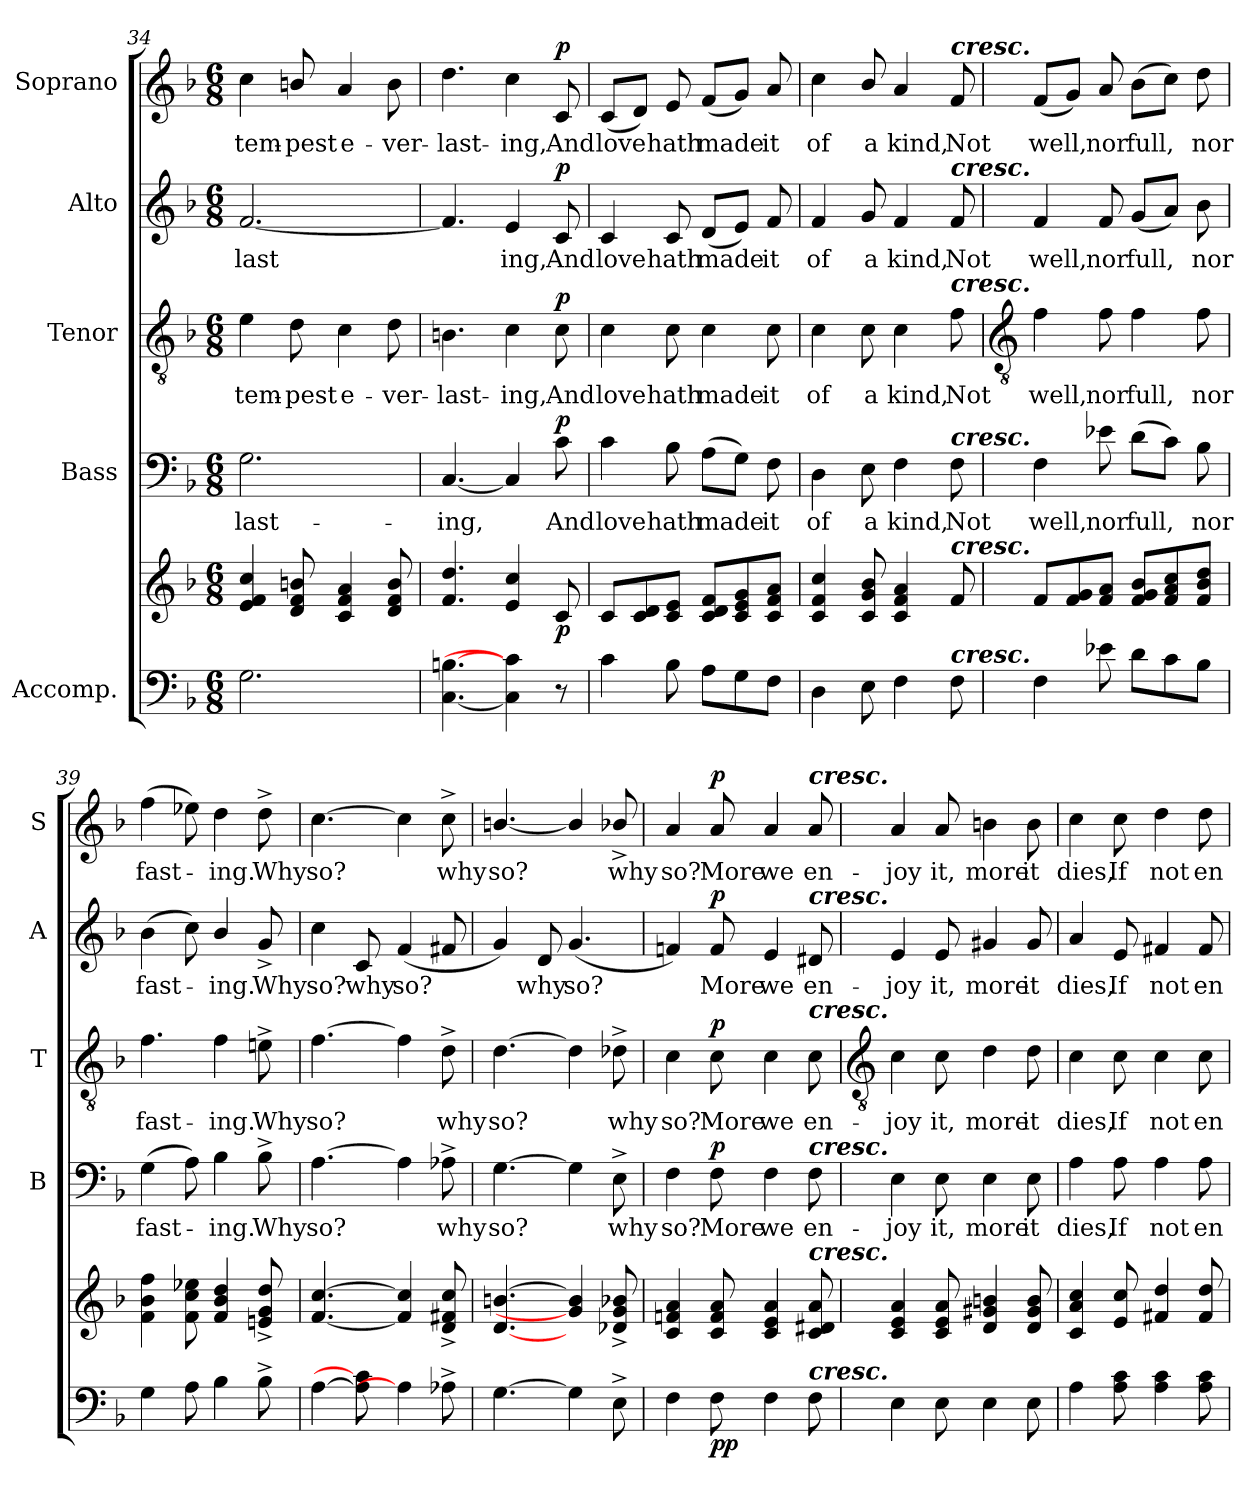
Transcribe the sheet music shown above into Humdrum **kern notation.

**kern	**kern	**dynam	**kern	**text	**dynam	**kern	**text	**dynam	**kern	**text	**dynam	**kern	**text	**dynam
*part5	*part5	*part5	*part4	*part4	*part4	*part3	*part3	*part3	*part2	*part2	*part2	*part1	*part1	*part1
*staff6	*staff5	*staff5/6	*staff4	*staff4	*staff4	*staff3	*staff3	*staff3	*staff2	*staff2	*staff2	*staff1	*staff1	*staff1
*I"Accomp.	*	*	*I"Bass	*	*	*I"Tenor	*	*	*I"Alto	*	*	*I"Soprano	*	*
*	*	*	*I'B	*	*	*I'T	*	*	*I'A	*	*	*I'S	*	*
*clefF4	*clefG2	*	*clefF4	*	*	*clefGv2	*	*	*clefG2	*	*	*clefG2	*	*
*k[b-]	*k[b-]	*	*k[b-]	*	*	*k[b-]	*	*	*k[b-]	*	*	*k[b-]	*	*
*F:	*F:	*	*F:	*	*	*F:	*	*	*F:	*	*	*F:	*	*
*M6/8	*M6/8	*	*M6/8	*	*	*M6/8	*	*	*M6/8	*	*	*M6/8	*	*
=34	=34	=34	=34	=34	=34	=34	=34	=34	=34	=34	=34	=34	=34	=34
!	!	!	!	!LO:LY:b	!	!	!LO:LY:b	!	!	!LO:LY:b	!	!	!LO:LY:b	!
2.G	4e 4f 4cc	.	2.G	-last-	.	4e	tem-	.	[2.f	-last	.	4cc	tem-	.
!	!	!	!	!	!	!	!LO:LY:b	!	!	!	!	!	!LO:LY:b	!
.	8d/ 8f/ 8bn/	.	.	.	.	8d	-pest	.	.	.	.	8bn/	-pest	.
!	!	!	!	!	!	!	!LO:LY:b	!	!	!	!	!	!LO:LY:b	!
.	4c 4f 4a	.	.	.	.	4c	e-	.	.	.	.	4a	e-	.
!	!	!	!	!	!	!	!LO:LY:b	!	!	!	!	!	!LO:LY:b	!
.	8d 8f 8b	.	.	.	.	8d	-ver-	.	.	.	.	8b	-ver-	.
=35	=35	=35	=35	=35	=35	=35	=35	=35	=35	=35	=35	=35	=35	=35
!	!	!	!	!LO:LY:b	!	!	!LO:LY:b	!	!	!	!	!	!LO:LY:b	!
[4.C [4.Bn	4.f 4.dd	.	[4.C	-ing,	.	4.Bn	-last-	.	4.f]	.	.	4.dd	-last-	.
!	!	!	!	!	!	!	!LO:LY:b	!	!	!LO:LY:b	!	!	!LO:LY:b	!
4C] 4c]	4e 4cc	.	4C]	.	.	4c	-ing,	.	4e	ing,	.	4cc	-ing,	.
!	!	!LO:DY:b	!	!LO:LY:b	!LO:DY:b	!	!LO:LY:b	!LO:DY:b	!	!LO:LY:b	!LO:DY:b	!	!LO:LY:b	!LO:DY:b
8r	8c	p	8c	And	p	8c	And	p	8c	And	p	8c	And	p
=36	=36	=36	=36	=36	=36	=36	=36	=36	=36	=36	=36	=36	=36	=36
!	!	!	!	!LO:LY:b	!	!	!LO:LY:b	!	!	!LO:LY:b	!	!	!LO:LY:b	!
4c	8cL	.	4c	love	.	4c	love	.	4c	love	.	(<8cL	love	.
.	8c 8d	.	.	.	.	.	.	.	.	.	.	8dJ)	.	.
!	!	!	!	!LO:LY:b	!	!	!LO:LY:b	!	!	!LO:LY:b	!	!	!LO:LY:b	!
8B-	8c 8eJ	.	8B-	hath	.	8c	hath	.	8c	hath	.	8e	hath	.
!	!	!	!	!LO:LY:b	!	!	!LO:LY:b	!	!	!LO:LY:b	!	!	!LO:LY:b	!
8AL	8c 8d 8fL	.	(>8AL	made	.	4c	made	.	(<8dL	made	.	(<8fL	made	.
8G	8c 8e 8g	.	8GJ)	.	.	.	.	.	8eJ)	.	.	8gJ)	.	.
!	!	!	!	!LO:LY:b	!	!	!LO:LY:b	!	!	!LO:LY:b	!	!	!LO:LY:b	!
8FJ	8c 8f 8aJ	.	8F	it	.	8c	it	.	8f	it	.	8a	it	.
=37	=37	=37	=37	=37	=37	=37	=37	=37	=37	=37	=37	=37	=37	=37
!	!	!	!	!LO:LY:b	!	!	!LO:LY:b	!	!	!LO:LY:b	!	!	!LO:LY:b	!
4D	4c 4f 4cc	.	4D	of	.	4c	of	.	4f	of	.	4cc	of	.
!	!	!	!	!LO:LY:b	!	!	!LO:LY:b	!	!	!LO:LY:b	!	!	!LO:LY:b	!
8E	8c/ 8g/ 8b-/	.	8E	a	.	8c	a	.	8g	a	.	8b-/	a	.
!	!	!	!	!LO:LY:b	!	!	!LO:LY:b	!	!	!LO:LY:b	!	!	!LO:LY:b	!
4F	4c 4f 4a	.	4F	kind,	.	4c	kind,	.	4f	kind,	.	4a	kind,	.
!	!	!	!	!	!	!	!	!	!	!	!	!LO:TX:a:Bi:t=cresc.	!	!
!	!	!	!	!	!	!	!	!	!LO:TX:a:Bi:t=cresc.	!	!	!	!	!
!	!	!	!	!	!	!LO:TX:a:Bi:t=cresc.	!	!	!	!	!	!	!	!
!	!	!	!LO:TX:a:Bi:t=cresc.	!	!	!	!	!	!	!	!	!	!	!
!	!LO:TX:a:Bi:t=cresc.	!	!	!	!	!	!	!	!	!	!	!	!	!
!LO:TX:a:Bi:t=cresc.	!	!	!	!	!	!	!	!	!	!	!	!	!	!
!	!	!	!	!LO:LY:b	!	!	!LO:LY:b	!	!	!LO:LY:b	!	!	!LO:LY:b	!
8F	8f	.	8F	Not	.	8f	Not	.	8f	Not	.	8f	Not	.
!!LO:LB:g=z
=38	=38	=38	=38	=38	=38	=38	=38	=38	=38	=38	=38	=38	=38	=38
*	*	*	*	*	*	*clefGv2	*	*	*	*	*	*	*	*
!	!	!	!	!LO:LY:b	!	!	!LO:LY:b	!	!	!LO:LY:b	!	!	!LO:LY:b	!
4F	8fL	.	4F	well,	.	4f	well,	.	4f	well,	.	(<8fL	well,	.
.	8f 8g	.	.	.	.	.	.	.	.	.	.	8gJ)	.	.
!	!	!	!	!LO:LY:b	!	!	!LO:LY:b	!	!	!LO:LY:b	!	!	!LO:LY:b	!
8e-X	8f 8aJ	.	8e-X	nor	.	8f	nor	.	8f	nor	.	8a	nor	.
!	!	!	!	!LO:LY:b	!	!	!LO:LY:b	!	!	!LO:LY:b	!	!	!LO:LY:b	!
8dL	8f 8g 8b-L	.	(>8dL	full,	.	4f	full,	.	(<8gL	full,	.	(>8b-L	full,	.
8c	8f 8a 8cc	.	8cJ)	.	.	.	.	.	8aJ)	.	.	8ccJ)	.	.
!	!	!	!	!LO:LY:b	!	!	!LO:LY:b	!	!	!LO:LY:b	!	!	!LO:LY:b	!
8B-J	8f 8b- 8ddJ	.	8B-	nor	.	8f	nor	.	8b-	nor	.	8dd	nor	.
=39	=39	=39	=39	=39	=39	=39	=39	=39	=39	=39	=39	=39	=39	=39
!	!	!	!	!LO:LY:b	!	!	!LO:LY:b	!	!	!LO:LY:b	!	!	!LO:LY:b	!
4G	4f 4b- 4ff	.	(>4G	fast-	.	4.f	fast-	.	(>4b-	fast-	.	(>4ff	fast-	.
8A	8f 8cc 8ee-X	.	8A)	.	.	.	.	.	8cc)	.	.	8ee-X)	.	.
!	!	!	!	!LO:LY:b	!	!	!LO:LY:b	!	!	!LO:LY:b	!	!	!LO:LY:b	!
4B-	4f 4b- 4dd	.	4B-	ing.	.	4f	-ing.	.	4b-/	ing.	.	4dd	ing.	.
!	!	!	!	!LO:LY:b	!	!	!LO:LY:b	!	!	!LO:LY:b	!	!	!LO:LY:b	!
8B-^	8en^ 8g^ 8dd^	.	8B-^	Why	.	8en^	Why	.	8g^	Why	.	8dd^	Why	.
=40	=40	=40	=40	=40	=40	=40	=40	=40	=40	=40	=40	=40	=40	=40
!	!	!	!	!LO:LY:b	!	!	!LO:LY:b	!	!	!LO:LY:b	!	!	!LO:LY:b	!
[4A	[4.f [4.cc	.	[4.A	so?	.	[4.f	so?	.	4cc	so?	.	[4.cc	so?	.
!	!	!	!	!	!	!	!	!	!	!LO:LY:b	!	!	!	!
8A] 8c]	.	.	.	.	.	.	.	.	8c	why	.	.	.	.
!	!	!	!	!	!	!	!	!	!	!LO:LY:b	!	!	!	!
4A]	4f] 4cc]	.	4A]	.	.	4f]	.	.	(<4f	so?	.	4cc]	.	.
!	!	!	!	!LO:LY:b	!	!	!LO:LY:b	!	!	!	!	!	!LO:LY:b	!
8A-X^	8d^ 8f#X^ 8cc^	.	8A-X^	why	.	8d^	why	.	8f#X	.	.	8cc^	why	.
=41	=41	=41	=41	=41	=41	=41	=41	=41	=41	=41	=41	=41	=41	=41
!	!	!	!	!LO:LY:b	!	!	!LO:LY:b	!	!	!	!	!	!LO:LY:b	!
[4.G	[4.d/ [4.bn/	.	[4.G	so?	.	[4.d	so?	.	4g)	.	.	[4.bn/	so?	.
!	!	!	!	!	!	!	!	!	!	!LO:LY:b	!	!	!	!
.	.	.	.	.	.	.	.	.	8d	why	.	.	.	.
!	!	!	!	!	!	!	!	!	!	!LO:LY:b	!	!	!	!
4G]	4g/] 4b/]	.	4G]	.	.	4d]	.	.	(<4.g	so?	.	4b/]	.	.
!	!	!	!	!LO:LY:b	!	!	!LO:LY:b	!	!	!	!	!	!LO:LY:b	!
8E^	8d-X/^ 8g/^ 8b-X/^	.	8E^	why	.	8d-X^	why	.	.	.	.	8b-X^/	why	.
=42	=42	=42	=42	=42	=42	=42	=42	=42	=42	=42	=42	=42	=42	=42
!	!	!	!	!LO:LY:b	!	!	!LO:LY:b	!	!	!	!	!	!LO:LY:b	!
4F	4c 4fn 4a	.	4F	so?	.	4c	so?	.	4fn)	.	.	4a	so?	.
!	!	!LO:DY:b=2	!	!LO:LY:b	!	!	!LO:LY:b	!	!	!LO:LY:b	!	!	!LO:LY:b	!
!	!	!LO:DY:n=1:b	!	!	!LO:DY:b	!	!	!LO:DY:b	!	!	!LO:DY:b	!	!	!LO:DY:b
8F	8c 8f 8a	p p	8F	More	p	8c	More	p	8f	More	p	8a	More	p
!	!	!	!	!LO:LY:b	!	!	!LO:LY:b	!	!	!LO:LY:b	!	!	!LO:LY:b	!
4F	4c 4e 4a	.	4F	we	.	4c	we	.	4e	we	.	4a	we	.
!	!	!	!	!	!	!	!	!	!	!	!	!LO:TX:a:Bi:t=cresc.	!	!
!	!	!	!	!	!	!	!	!	!LO:TX:a:Bi:t=cresc.	!	!	!	!	!
!	!	!	!	!	!	!LO:TX:a:Bi:t=cresc.	!	!	!	!	!	!	!	!
!	!	!	!LO:TX:a:Bi:t=cresc.	!	!	!	!	!	!	!	!	!	!	!
!	!LO:TX:a:Bi:t=cresc.	!	!	!	!	!	!	!	!	!	!	!	!	!
!LO:TX:a:Bi:t=cresc.	!	!	!	!	!	!	!	!	!	!	!	!	!	!
!	!	!	!	!LO:LY:b	!	!	!LO:LY:b	!	!	!LO:LY:b	!	!	!LO:LY:b	!
8F	8c 8d#X 8a	.	8F	en-	.	8c	en-	.	8d#X	en-	.	8a	en-	.
!!LO:LB:g=z
=43	=43	=43	=43	=43	=43	=43	=43	=43	=43	=43	=43	=43	=43	=43
*	*	*	*	*	*	*clefGv2	*	*	*	*	*	*	*	*
!	!	!	!	!LO:LY:b	!	!	!LO:LY:b	!	!	!LO:LY:b	!	!	!LO:LY:b	!
4E	4c 4e 4a	.	4E	-joy	.	4c	-joy	.	4e	-joy	.	4a	-joy	.
!	!	!	!	!LO:LY:b	!	!	!LO:LY:b	!	!	!LO:LY:b	!	!	!LO:LY:b	!
8E	8c 8e 8a	.	8E	it,	.	8c	it,	.	8e	it,	.	8a	it,	.
!	!	!	!	!LO:LY:b	!	!	!LO:LY:b	!	!	!LO:LY:b	!	!	!LO:LY:b	!
4E	4d 4g#X 4bn	.	4E	more	.	4d	more	.	4g#X	more	.	4bn	more	.
!	!	!	!	!LO:LY:b	!	!	!LO:LY:b	!	!	!LO:LY:b	!	!	!LO:LY:b	!
8E	8d 8g# 8b	.	8E	it	.	8d	it	.	8g#	it	.	8b	it	.
=44	=44	=44	=44	=44	=44	=44	=44	=44	=44	=44	=44	=44	=44	=44
!	!	!	!	!LO:LY:b	!	!	!LO:LY:b	!	!	!LO:LY:b	!	!	!LO:LY:b	!
4A	4c 4a 4cc	.	4A	dies,	.	4c	dies,	.	4a	dies,	.	4cc	dies,	.
!	!	!	!	!LO:LY:b	!	!	!LO:LY:b	!	!	!LO:LY:b	!	!	!LO:LY:b	!
8A 8c	8e 8cc	.	8A	If	.	8c	If	.	8e	If	.	8cc	If	.
!	!	!	!	!LO:LY:b	!	!	!LO:LY:b	!	!	!LO:LY:b	!	!	!LO:LY:b	!
4A 4c	4f#X 4dd	.	4A	not	.	4c	not	.	4f#X	not	.	4dd	not	.
!	!	!	!	!LO:LY:b	!	!	!LO:LY:b	!	!	!LO:LY:b	!	!	!LO:LY:b	!
8A 8c	8f# 8dd	.	8A	en-	.	8c	en-	.	8f#	en-	.	8dd	en-	.
=	=	=	=	=	=	=	=	=	=	=	=	=	=	=
*-	*-	*-	*-	*-	*-	*-	*-	*-	*-	*-	*-	*-	*-	*-
